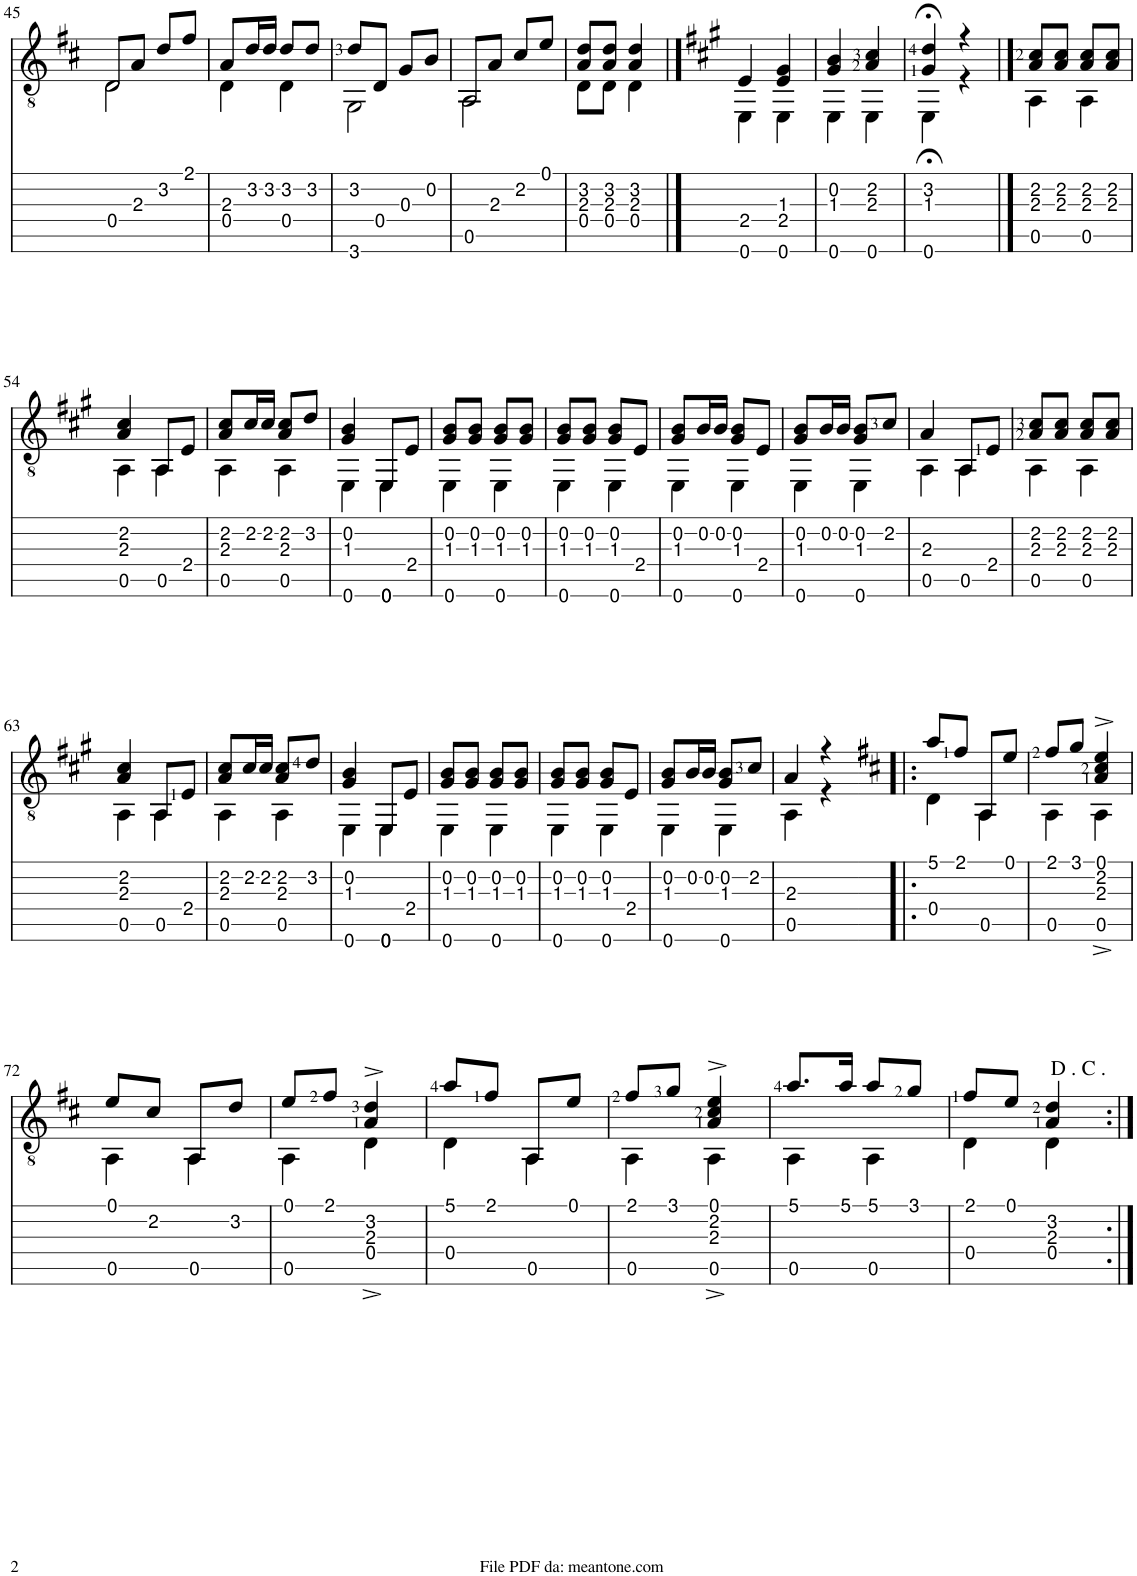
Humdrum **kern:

**kern	**kern
*part1	*part1
*staff2	*staff1
*I"Guitar	*
*I'Guit.	*
!!LO:PB:g=z
*	*clefGv2
*k[f#c#]	*k[f#c#]
*M2/4	*M2/4
=45	=45
!LO:N:head=open	!LO:N:head=open
*^	*^
8DL	2D	8D/L	2D\
8AJ	.	8A/J	.
8dL	.	8d/L	.
8f#J	.	8f#/J	.
=46	=46	=46	=46
8AL	4D	8A/L	4D\
16dL	.	16d/L	.
16dJJ	.	16d/JJ	.
8dL	4D	8d/L	4D\
8dJ	.	8d/J	.
=47	=47	=47	=47
8dL	2GG	8d/L	2GG\
8DJ	.	8D/J	.
8GL	.	8G/L	.
8BJ	.	8B/J	.
=48	=48	=48	=48
!LO:N:head=open	!LO:N:head=open	!LO:N:head=open	!LO:N:head=open
8AAL	2AA	8AA/L	2AA\
8AJ	.	8A/J	.
8c#L	.	8c#/L	.
8eJ	.	8e/J	.
=49	=49	=49	=49
8A\ 8d\L	8DL	8A/ 8d/L	8D\L
8A\ 8d\J	8DJ	8A/ 8d/J	8D\J
4A 4d	4D	4A/ 4d/	4D\
==50	==50	==50	==50
*k[f#c#g#]	*	*k[f#c#g#]	*
4E	4EE	4E/	4EE\
4E 4G#	4EE	4E/ 4G#/	4EE\
=51	=51	=51	=51
4G# 4B	4EE	4G#/ 4B/	4EE\
4A 4c#	4EE	4A/ 4c#/	4EE\
=52	=52	=52	=52
4G#;< 4d;<	4EE	4G#/;< 4d/;<	4EE\
4r	4r	4r	4r
==53	==53	==53	==53
8A\ 8c#\L	4AA	8A/ 8c#/L	4AA\
8A\ 8c#\J	.	8A/ 8c#/J	.
8A\ 8c#\L	4AA	8A/ 8c#/L	4AA\
8A\ 8c#\J	.	8A/ 8c#/J	.
!!LO:LB:g=z	!!
=54	=54	=54	=54
4A 4c#	4AA	4A/ 4c#/	4AA\
8AAL	4AA	8AA/L	4AA\
8EJ	.	8E/J	.
=55	=55	=55	=55
8A\ 8c#\L	4AA	8A/ 8c#/L	4AA\
16c#L	.	16c#/L	.
16c#JJ	.	16c#/JJ	.
8A\ 8c#\L	4AA	8A/ 8c#/L	4AA\
8dJ	.	8d/J	.
=56	=56	=56	=56
4G# 4B	4EE	4G#/ 4B/	4EE\
8EEL	4EE	8EE/L	4EE\
8EJ	.	8E/J	.
=57	=57	=57	=57
8G#\ 8B\L	4EE	8G#/ 8B/L	4EE\
8G#\ 8B\J	.	8G#/ 8B/J	.
8G#\ 8B\L	4EE	8G#/ 8B/L	4EE\
8G#\ 8B\J	.	8G#/ 8B/J	.
=58	=58	=58	=58
8G#\ 8B\L	4EE	8G#/ 8B/L	4EE\
8G#\ 8B\J	.	8G#/ 8B/J	.
8G#\ 8B\L	4EE	8G#/ 8B/L	4EE\
8EJ	.	8E/J	.
=59	=59	=59	=59
8G#\ 8B\L	4EE	8G#/ 8B/L	4EE\
16BL	.	16B/L	.
16BJJ	.	16B/JJ	.
8G#\ 8B\L	4EE	8G#/ 8B/L	4EE\
8EJ	.	8E/J	.
=60	=60	=60	=60
8G#\ 8B\L	4EE	8G#/ 8B/L	4EE\
16BL	.	16B/L	.
16BJJ	.	16B/JJ	.
8G#\ 8B\L	4EE	8G#/ 8B/L	4EE\
8c#J	.	8c#/J	.
=61	=61	=61	=61
4A	4AA	4A/	4AA\
8AAL	4AA	8AA/L	4AA\
8EJ	.	8E/J	.
=62	=62	=62	=62
8A\ 8c#\L	4AA	8A/ 8c#/L	4AA\
8A\ 8c#\J	.	8A/ 8c#/J	.
8A\ 8c#\L	4AA	8A/ 8c#/L	4AA\
8A\ 8c#\J	.	8A/ 8c#/J	.
!!LO:LB:g=z	!!
=63	=63	=63	=63
4A 4c#	4AA	4A/ 4c#/	4AA\
8AAL	4AA	8AA/L	4AA\
8EJ	.	8E/J	.
=64	=64	=64	=64
8A\ 8c#\L	4AA	8A/ 8c#/L	4AA\
16c#L	.	16c#/L	.
16c#JJ	.	16c#/JJ	.
8A\ 8c#\L	4AA	8A/ 8c#/L	4AA\
8dJ	.	8d/J	.
=65	=65	=65	=65
4G# 4B	4EE	4G#/ 4B/	4EE\
8EEL	4EE	8EE/L	4EE\
8EJ	.	8E/J	.
=66	=66	=66	=66
8G#\ 8B\L	4EE	8G#/ 8B/L	4EE\
8G#\ 8B\J	.	8G#/ 8B/J	.
8G#\ 8B\L	4EE	8G#/ 8B/L	4EE\
8G#\ 8B\J	.	8G#/ 8B/J	.
=67	=67	=67	=67
8G#\ 8B\L	4EE	8G#/ 8B/L	4EE\
8G#\ 8B\J	.	8G#/ 8B/J	.
8G#\ 8B\L	4EE	8G#/ 8B/L	4EE\
8EJ	.	8E/J	.
=68	=68	=68	=68
8G#\ 8B\L	4EE	8G#/ 8B/L	4EE\
16BL	.	16B/L	.
16BJJ	.	16B/JJ	.
8G#\ 8B\L	4EE	8G#/ 8B/L	4EE\
8c#J	.	8c#/J	.
=69	=69	=69	=69
4A	4AA	4A/	4AA\
4r	4r	4r	4r
=70!|:	=70!|:	=70!|:	=70!|:
*k[f#c#]	*	*k[f#c#]	*
8aL	4D	8a/L	4D\
8f#J	.	8f#/J	.
8AAL	4AA	8AA/L	4AA\
8eJ	.	8e/J	.
=71	=71	=71	=71
8f#L	4AA	8f#/L	4AA\
8gJ	.	8g/J	.
4A^ 4c#^ 4e^	4AA	4A/^ 4c#/^ 4e/^	4AA\
!!LO:LB:g=z	!!
=72	=72	=72	=72
8eL	4AA	8e/L	4AA\
8c#J	.	8c#/J	.
8AAL	4AA	8AA/L	4AA\
8dJ	.	8d/J	.
=73	=73	=73	=73
8eL	4AA	8e/L	4AA\
8f#J	.	8f#/J	.
4A^ 4d^	4D	4A/^ 4d/^	4D\
=74	=74	=74	=74
8aL	4D	8a/L	4D\
8f#J	.	8f#/J	.
8AAL	4AA	8AA/L	4AA\
8eJ	.	8e/J	.
=75	=75	=75	=75
8f#L	4AA	8f#/L	4AA\
8gJ	.	8g/J	.
4A^ 4c#^ 4e^	4AA	4A/^ 4c#/^ 4e/^	4AA\
=76	=76	=76	=76
8.aL	4AA	8.a/L	4AA\
16aJk	.	16a/Jk	.
8aL	4AA	8a/L	4AA\
8gJ	.	8g/J	.
=77	=77	=77	=77
8f#L	4D	8f#/L	4D\
8eJ	.	8e/J	.
4A 4d	4D	4A/ 4d/	4D\
*v	*v	*	*
*	*v	*v
=:|!	=:|!
*-	*-
